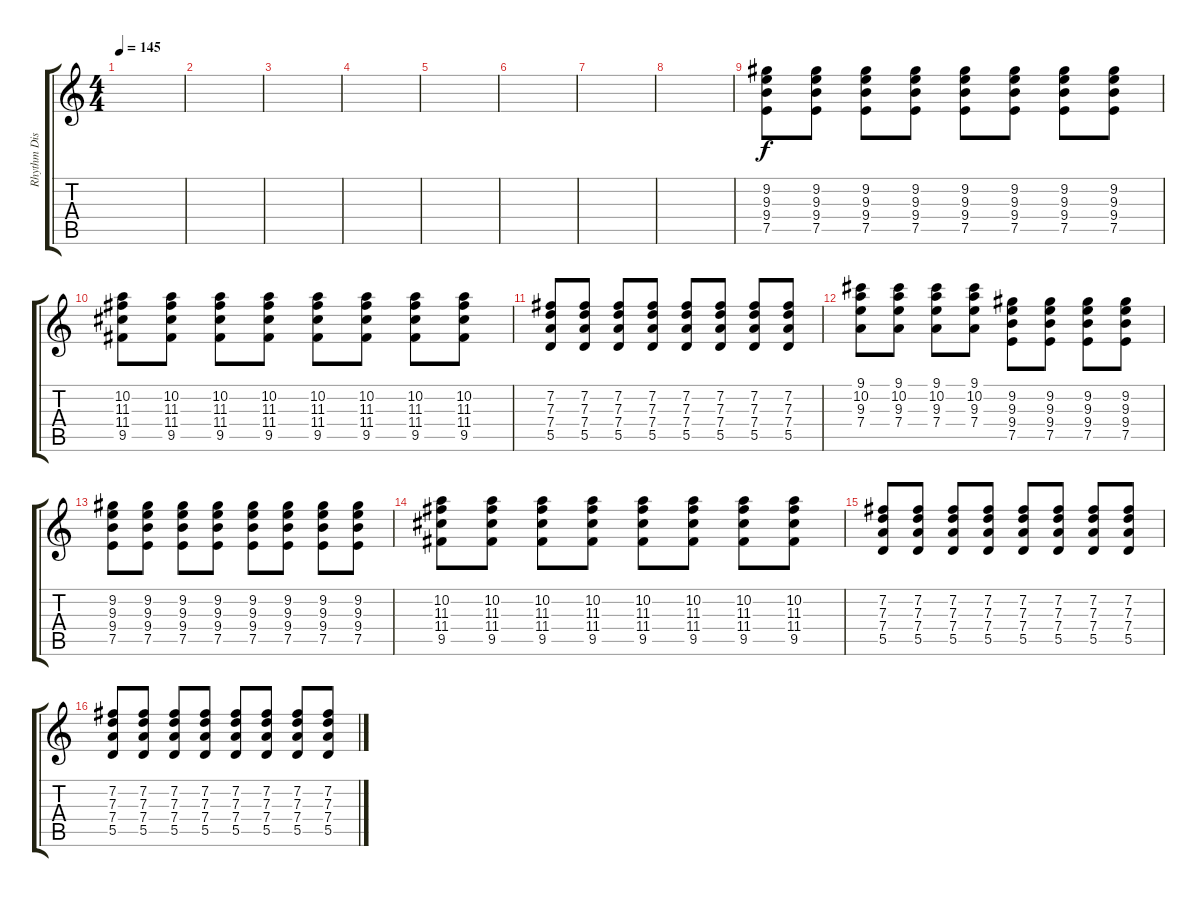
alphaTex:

\track ("Rhythm Distorted" "Rhythm Dis") {instrument distortionguitar}
\staff {score tabs}
\tuning (E4 B3 G3 D3 A2 E2) {hide}
\ts (4 4)
\tempo 145
\clef g2
\ks c
|
|
|
|
|
|
|
|
(9.2 9.3 9.4 7.5).8 (9.2 9.3 9.4 7.5).8 (9.2 9.3 9.4 7.5).8 (9.2 9.3 9.4 7.5).8 (9.2 9.3 9.4 7.5).8 (9.2 9.3 9.4 7.5).8 (9.2 9.3 9.4 7.5).8 (9.2 9.3 9.4 7.5).8 |
(10.2 11.3 11.4 9.5).8 (10.2 11.3 11.4 9.5).8 (10.2 11.3 11.4 9.5).8 (10.2 11.3 11.4 9.5).8 (10.2 11.3 11.4 9.5).8 (10.2 11.3 11.4 9.5).8 (10.2 11.3 11.4 9.5).8 (10.2 11.3 11.4 9.5).8 |
(7.2 7.3 7.4 5.5).8 (7.2 7.3 7.4 5.5).8 (7.2 7.3 7.4 5.5).8 (7.2 7.3 7.4 5.5).8 (7.2 7.3 7.4 5.5).8 (7.2 7.3 7.4 5.5).8 (7.2 7.3 7.4 5.5).8 (7.2 7.3 7.4 5.5).8 |
(9.1 10.2 9.3 7.4).8 (9.1 10.2 9.3 7.4).8 (9.1 10.2 9.3 7.4).8 (9.1 10.2 9.3 7.4).8 (9.2 9.3 9.4 7.5).8 (9.2 9.3 9.4 7.5).8 (9.2 9.3 9.4 7.5).8 (9.2 9.3 9.4 7.5).8 |
(9.2 9.3 9.4 7.5).8 (9.2 9.3 9.4 7.5).8 (9.2 9.3 9.4 7.5).8 (9.2 9.3 9.4 7.5).8 (9.2 9.3 9.4 7.5).8 (9.2 9.3 9.4 7.5).8 (9.2 9.3 9.4 7.5).8 (9.2 9.3 9.4 7.5).8 |
(10.2 11.3 11.4 9.5).8 (10.2 11.3 11.4 9.5).8 (10.2 11.3 11.4 9.5).8 (10.2 11.3 11.4 9.5).8 (10.2 11.3 11.4 9.5).8 (10.2 11.3 11.4 9.5).8 (10.2 11.3 11.4 9.5).8 (10.2 11.3 11.4 9.5).8 |
(7.2 7.3 7.4 5.5).8 (7.2 7.3 7.4 5.5).8 (7.2 7.3 7.4 5.5).8 (7.2 7.3 7.4 5.5).8 (7.2 7.3 7.4 5.5).8 (7.2 7.3 7.4 5.5).8 (7.2 7.3 7.4 5.5).8 (7.2 7.3 7.4 5.5).8 |
(7.2 7.3 7.4 5.5).8 (7.2 7.3 7.4 5.5).8 (7.2 7.3 7.4 5.5).8 (7.2 7.3 7.4 5.5).8 (7.2 7.3 7.4 5.5).8 (7.2 7.3 7.4 5.5).8 (7.2 7.3 7.4 5.5).8 (7.2 7.3 7.4 5.5).8
